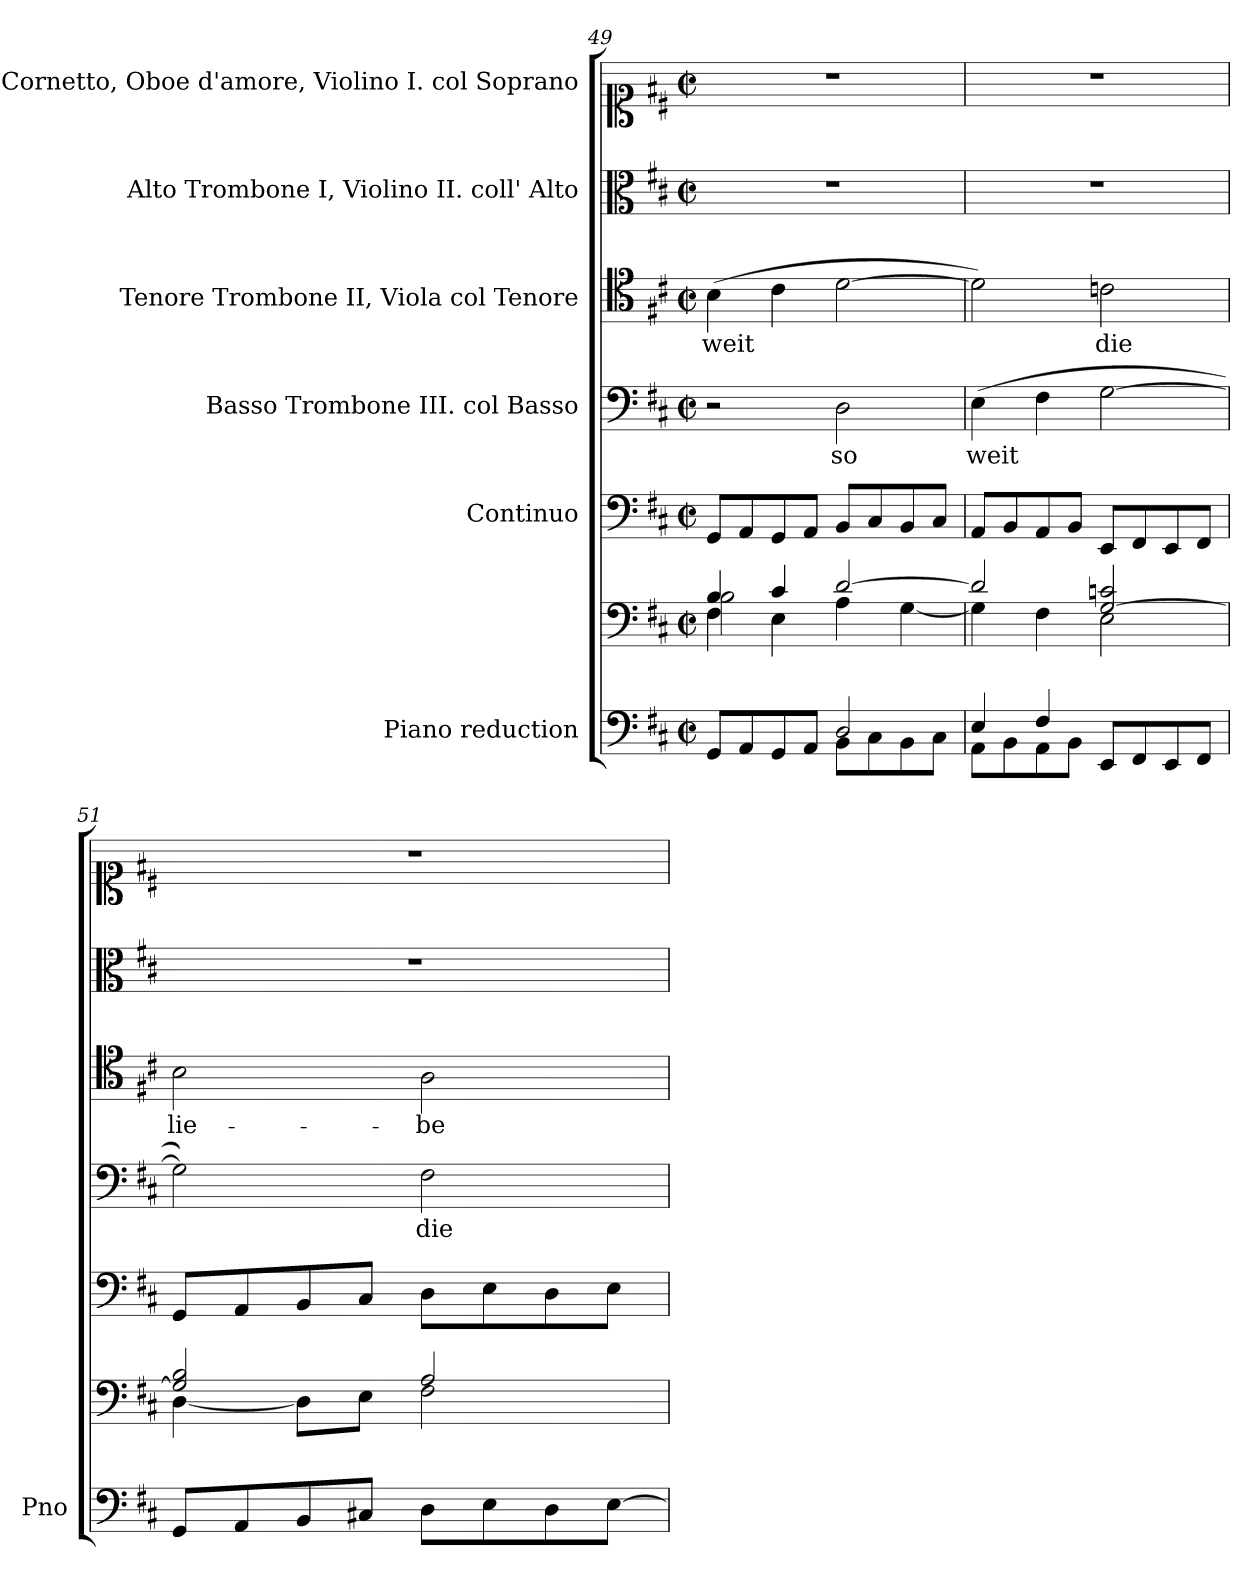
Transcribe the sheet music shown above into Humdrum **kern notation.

**kern	**kern	**kern	**kern	**text	**kern	**text	**kern	**kern
*part6	*part6	*part5	*part4	*part4	*part3	*part3	*part2	*part1
*staff7	*staff6	*staff5	*staff4	*staff4	*staff3	*staff3	*staff2	*staff1
*I"Piano reduction	*	*I"Continuo	*I"Basso  Trombone III. col Basso	*	*I"Tenore Trombone II, Viola col Tenore	*	*I"Alto Trombone I, Violino II.  coll' Alto	*I"Soprano Cornetto, Oboe d'amore, Violino I. col Soprano
*I'Pno	*	*	*	*	*	*	*	*
*clefF4	*clefF4	*clefF4	*clefF4	*	*clefC4	*	*clefC3	*clefC1
*k[f#c#]	*k[f#c#]	*k[f#c#]	*k[f#c#]	*	*k[f#c#]	*	*k[f#c#]	*k[f#c#]
*M2/2	*M2/2	*M2/2	*M2/2	*	*M2/2	*	*M2/2	*M2/2
*met(c|)	*met(c|)	*met(c|)	*met(c|)	*	*met(c|)	*	*met(c|)	*met(c|)
=49	=49	=49	=49	=49	=49	=49	=49	=49
*^	*^	*	*	*	*	*	*	*
*	*	*	*^	*	*	*	*	*	*	*
!	!	!	!	!	!	!	!	!	!LO:LY:b	!	!
2ryy	8GG/L	4B/	4F#\	2B\	8GG/L	2r	.	(>4B\	weit	1r	1r
.	8AA/	.	.	.	8AA/	.	.	.	.	.	.
.	8GG/	4c#/	4E\	.	8GG/	.	.	4c#\	.	.	.
.	8AA/J	.	.	.	8AA/J	.	.	.	.	.	.
!	!	!	!	!	!	!	!LO:LY:b	!	!	!	!
2D/	8BB\L	[2d/	4A\	2ryy	8BB/L	2D\	so	[2d\	.	.	.
.	8C#\	.	.	.	8C#/	.	.	.	.	.	.
.	8BB\	.	[4G\	.	8BB/	.	.	.	.	.	.
.	8C#\J	.	.	.	8C#/J	.	.	.	.	.	.
*	*	*	*v	*v	*	*	*	*	*	*	*
=50	=50	=50	=50	=50	=50	=50	=50	=50	=50	=50
!	!	!	!	!	!	!LO:LY:b	!	!	!	!
4E/	8AA\L	2d/]	4G\]	8AA/L	(>4E\	weit	2d\])	.	1r	1r
.	8BB\	.	.	8BB/	.	.	.	.	.	.
4F#/	8AA\	.	4F#\	8AA/	4F#\	.	.	.	.	.
.	8BB\J	.	.	8BB/J	.	.	.	.	.	.
!	!	!	!	!	!	!	!	!LO:LY:b	!	!
2ryy	8EE/L	[2G/ 2cn/	2E\	8EE/L	[2G\	.	2cn\	die	.	.
.	8FF#/	.	.	8FF#/	.	.	.	.	.	.
.	8EE/	.	.	8EE/	.	.	.	.	.	.
.	8FF#/J	.	.	8FF#/J	.	.	.	.	.	.
!!LO:LB:g=z
=51	=51	=51	=51	=51	=51	=51	=51	=51	=51	=51
!	!	!	!	!	!	!	!	!LO:LY:b	!	!
*v	*v	*	*	*	*	*	*	*	*	*
8GG/L	2G/] 2B/	[4D\	8GG/L	2G\])	.	2B\	lie-	1r	1r
8AA/	.	.	8AA/	.	.	.	.	.	.
8BB/	.	8D\L]	8BB/	.	.	.	.	.	.
8C#X/J	.	8E\J	8C#/J	.	.	.	.	.	.
!	!	!	!	!	!LO:LY:b	!	!LO:LY:b	!	!
8D\L	2A/	2F#\	8D\L	2F#\	die	2A\	-be	.	.
8E\	.	.	8E\	.	.	.	.	.	.
8D\	.	.	8D\	.	.	.	.	.	.
[8E\J	.	.	8E\J	.	.	.	.	.	.
*	*v	*v	*	*	*	*	*	*	*
=	=	=	=	=	=	=	=	=
*-	*-	*-	*-	*-	*-	*-	*-	*-
